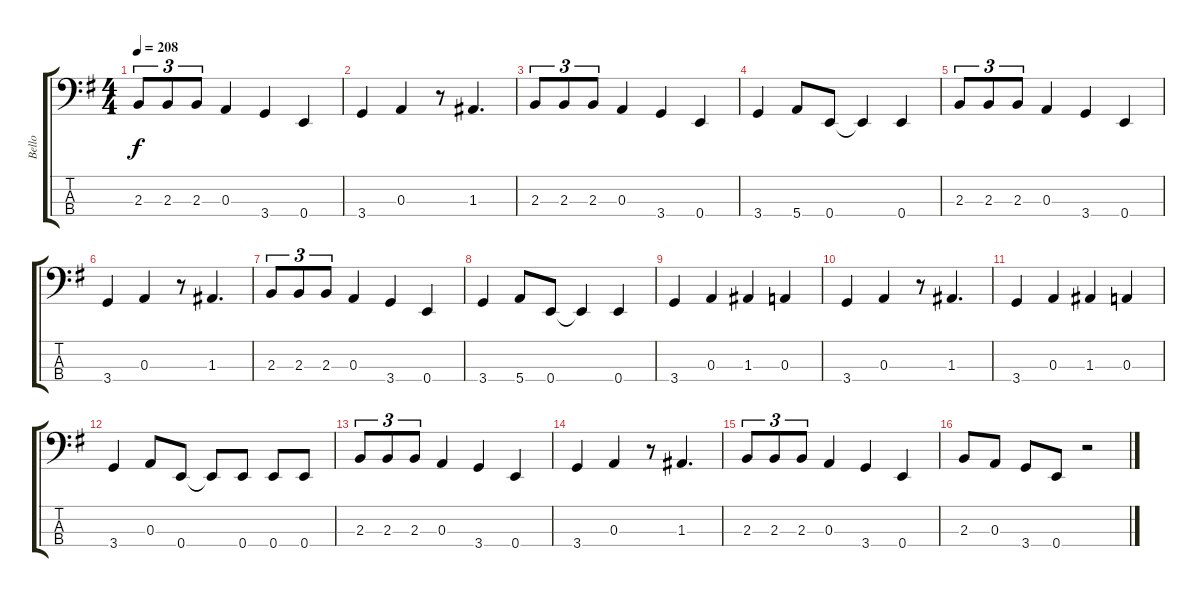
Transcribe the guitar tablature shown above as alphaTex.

\track ("Bello" "Bello") {instrument electricbassfinger}
\staff {score tabs}
\tuning (G2 D2 A1 E1) {hide}
\ts (4 4)
\tempo 208
\clef f4
\ks g
2.3.8{tu (3 2) dy f} 2.3.8{tu (3 2)} 2.3.8{tu (3 2)} 0.3.4 3.4.4 0.4.4 |
3.4.4 0.3.4 r.8 1.3.4{d} |
2.3.8{tu (3 2)} 2.3.8{tu (3 2)} 2.3.8{tu (3 2)} 0.3.4 3.4.4 0.4.4 |
3.4.4 5.4.8 0.4.8 0.4{t}.4 0.4.4 |
2.3.8{tu (3 2)} 2.3.8{tu (3 2)} 2.3.8{tu (3 2)} 0.3.4 3.4.4 0.4.4 |
3.4.4 0.3.4 r.8 1.3.4{d} |
2.3.8{tu (3 2)} 2.3.8{tu (3 2)} 2.3.8{tu (3 2)} 0.3.4 3.4.4 0.4.4 |
3.4.4 5.4.8 0.4.8 0.4{t}.4 0.4.4 |
3.4.4 0.3.4 1.3.4 0.3.4 |
3.4.4 0.3.4 r.8 1.3.4{d} |
3.4.4 0.3.4 1.3.4 0.3.4 |
3.4.4 0.3.8 0.4.8 0.4{t}.8 0.4.8 0.4.8 0.4.8 |
2.3.8{tu (3 2)} 2.3.8{tu (3 2)} 2.3.8{tu (3 2)} 0.3.4 3.4.4 0.4.4 |
3.4.4 0.3.4 r.8 1.3.4{d} |
2.3.8{tu (3 2)} 2.3.8{tu (3 2)} 2.3.8{tu (3 2)} 0.3.4 3.4.4 0.4.4 |
2.3.8 0.3.8 3.4.8 0.4.8 r.2
